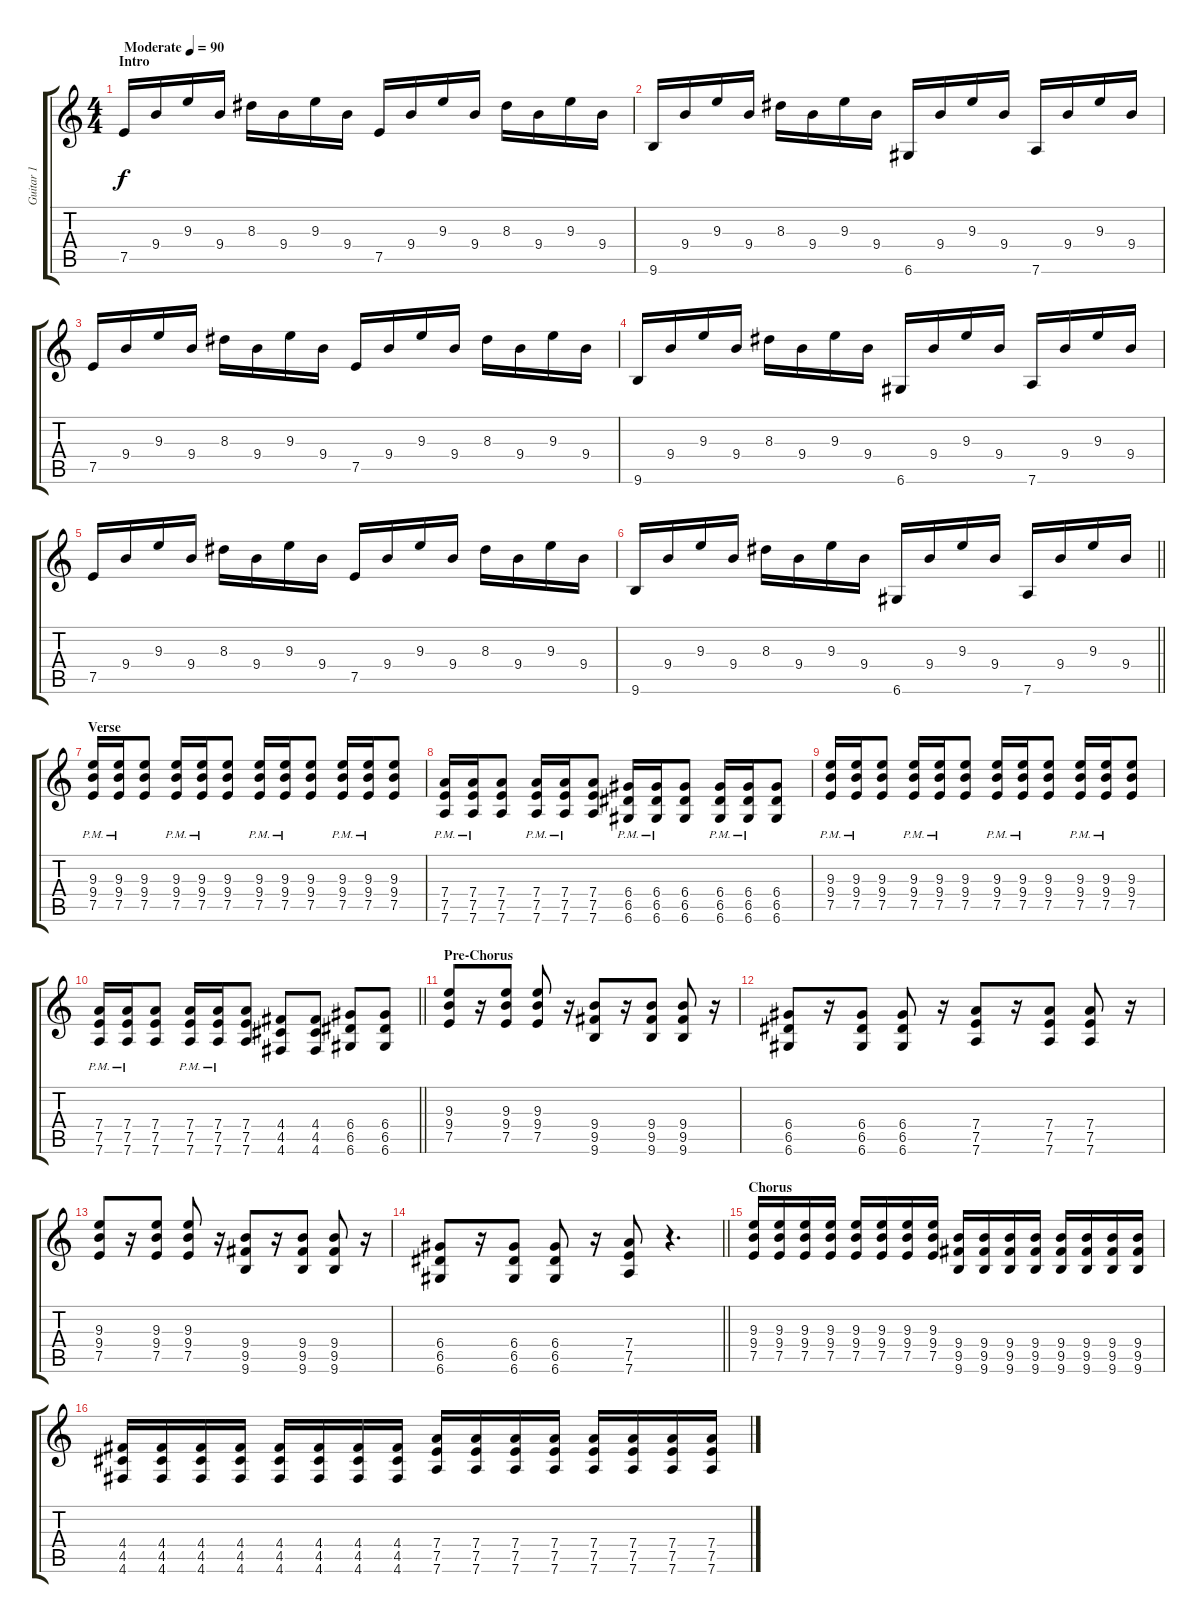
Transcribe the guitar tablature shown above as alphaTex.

\track ("Guitar 1" "Guitar 1") {instrument overdrivenguitar}
\staff {score tabs}
\tuning (E4 B3 G3 D3 A2 D2) {hide}
\ts (4 4)
\section ("" "Intro")
\tempo (90 "Moderate")
\clef g2
\ks c
7.5.16{dy f instrument overdrivenguitar} 9.4.16 9.3.16 9.4.16 8.3.16 9.4.16 9.3.16 9.4.16 7.5.16 9.4.16 9.3.16 9.4.16 8.3.16 9.4.16 9.3.16 9.4.16 |
9.6.16 9.4.16 9.3.16 9.4.16 8.3.16 9.4.16 9.3.16 9.4.16 6.6.16 9.4.16 9.3.16 9.4.16 7.6.16 9.4.16 9.3.16 9.4.16 |
7.5.16 9.4.16 9.3.16 9.4.16 8.3.16 9.4.16 9.3.16 9.4.16 7.5.16 9.4.16 9.3.16 9.4.16 8.3.16 9.4.16 9.3.16 9.4.16 |
9.6.16 9.4.16 9.3.16 9.4.16 8.3.16 9.4.16 9.3.16 9.4.16 6.6.16 9.4.16 9.3.16 9.4.16 7.6.16 9.4.16 9.3.16 9.4.16 |
7.5.16 9.4.16 9.3.16 9.4.16 8.3.16 9.4.16 9.3.16 9.4.16 7.5.16 9.4.16 9.3.16 9.4.16 8.3.16 9.4.16 9.3.16 9.4.16 |
\barLineRight lightlight
9.6.16 9.4.16 9.3.16 9.4.16 8.3.16 9.4.16 9.3.16 9.4.16 6.6.16 9.4.16 9.3.16 9.4.16 7.6.16 9.4.16 9.3.16 9.4.16 |
\section ("" "Verse")
(9.3 9.4 7.5{pm}).16 (9.3 9.4 7.5{pm}).16 (9.3 9.4 7.5).8 (9.3 9.4 7.5{pm}).16 (9.3 9.4 7.5{pm}).16 (9.3 9.4 7.5).8 (9.3 9.4 7.5{pm}).16 (9.3 9.4 7.5{pm}).16 (9.3 9.4 7.5).8 (9.3 9.4 7.5{pm}).16 (9.3 9.4 7.5{pm}).16 (9.3 9.4 7.5).8 |
(7.4 7.5 7.6{pm}).16 (7.4 7.5 7.6{pm}).16 (7.4 7.5 7.6).8 (7.4 7.5 7.6{pm}).16 (7.4 7.5 7.6{pm}).16 (7.4 7.5 7.6).8 (6.4 6.5 6.6{pm}).16 (6.4 6.5 6.6{pm}).16 (6.4 6.5 6.6).8 (6.4 6.5 6.6{pm}).16 (6.4 6.5 6.6{pm}).16 (6.4 6.5 6.6).8 |
(9.3 9.4 7.5{pm}).16 (9.3 9.4 7.5{pm}).16 (9.3 9.4 7.5).8 (9.3 9.4 7.5{pm}).16 (9.3 9.4 7.5{pm}).16 (9.3 9.4 7.5).8 (9.3 9.4 7.5{pm}).16 (9.3 9.4 7.5{pm}).16 (9.3 9.4 7.5).8 (9.3 9.4 7.5{pm}).16 (9.3 9.4 7.5{pm}).16 (9.3 9.4 7.5).8 |
\barLineRight lightlight
(7.4 7.5 7.6{pm}).16 (7.4 7.5 7.6{pm}).16 (7.4 7.5 7.6).8 (7.4 7.5 7.6{pm}).16 (7.4 7.5 7.6{pm}).16 (7.4 7.5 7.6).8 (4.4 4.5 4.6).8 (4.4 4.5 4.6).8 (6.4 6.5 6.6).8 (6.4 6.5 6.6).8 |
\section ("" "Pre-Chorus")
(9.3 9.4 7.5).8 r.16 (9.3 9.4 7.5).8 (9.3 9.4 7.5).8 r.16 (9.4 9.5 9.6).8 r.16 (9.4 9.5 9.6).8 (9.4 9.5 9.6).8 r.16 |
(6.4 6.5 6.6).8 r.16 (6.4 6.5 6.6).8 (6.4 6.5 6.6).8 r.16 (7.4 7.5 7.6).8 r.16 (7.4 7.5 7.6).8 (7.4 7.5 7.6).8 r.16 |
(9.3 9.4 7.5).8 r.16 (9.3 9.4 7.5).8 (9.3 9.4 7.5).8 r.16 (9.4 9.5 9.6).8 r.16 (9.4 9.5 9.6).8 (9.4 9.5 9.6).8 r.16 |
\barLineRight lightlight
(6.4 6.5 6.6).8 r.16 (6.4 6.5 6.6).8 (6.4 6.5 6.6).8 r.16 (7.4 7.5 7.6).8 r.4{d} |
\section ("" "Chorus")
(9.3 9.4 7.5).16 (9.3 9.4 7.5).16 (9.3 9.4 7.5).16 (9.3 9.4 7.5).16 (9.3 9.4 7.5).16 (9.3 9.4 7.5).16 (9.3 9.4 7.5).16 (9.3 9.4 7.5).16 (9.4 9.5 9.6).16 (9.4 9.5 9.6).16 (9.4 9.5 9.6).16 (9.4 9.5 9.6).16 (9.4 9.5 9.6).16 (9.4 9.5 9.6).16 (9.4 9.5 9.6).16 (9.4 9.5 9.6).16 |
(4.4 4.5 4.6).16 (4.4 4.5 4.6).16 (4.4 4.5 4.6).16 (4.4 4.5 4.6).16 (4.4 4.5 4.6).16 (4.4 4.5 4.6).16 (4.4 4.5 4.6).16 (4.4 4.5 4.6).16 (7.4 7.5 7.6).16 (7.4 7.5 7.6).16 (7.4 7.5 7.6).16 (7.4 7.5 7.6).16 (7.4 7.5 7.6).16 (7.4 7.5 7.6).16 (7.4 7.5 7.6).16 (7.4 7.5 7.6).16
